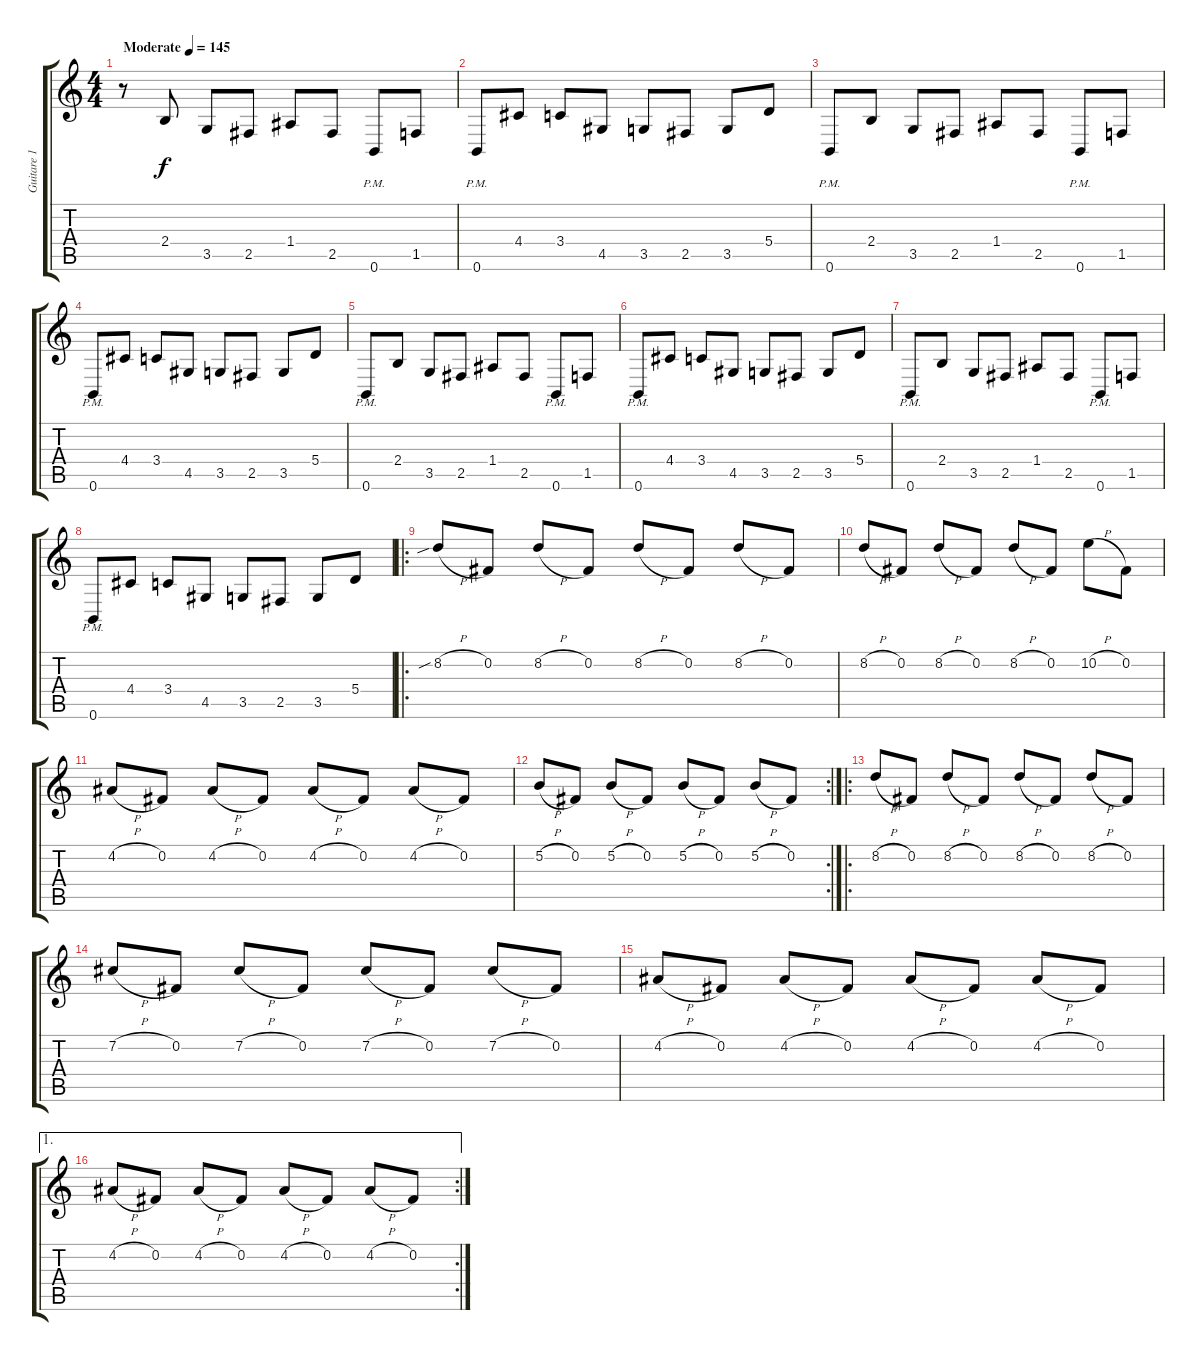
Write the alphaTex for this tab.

\track ("Guitare 1" "Guitare 1") {instrument distortionguitar}
\staff {score tabs}
\tuning (B3 Gb3 D3 A2 E2 B1) {hide}
\ts (4 4)
\tempo (145 "Moderate")
\clef g2
\ks c
r.8{dy f instrument distortionguitar} 2.4.8 3.5.8 2.5.8 1.4.8 2.5.8 0.6{pm}.8 1.5.8 |
0.6{pm}.8 4.4.8 3.4.8 4.5.8 3.5.8 2.5.8 3.5.8 5.4.8 |
0.6{pm}.8 2.4.8 3.5.8 2.5.8 1.4.8 2.5.8 0.6{pm}.8 1.5.8 |
0.6{pm}.8 4.4.8 3.4.8 4.5.8 3.5.8 2.5.8 3.5.8 5.4.8 |
0.6{pm}.8 2.4.8 3.5.8 2.5.8 1.4.8 2.5.8 0.6{pm}.8 1.5.8 |
0.6{pm}.8 4.4.8 3.4.8 4.5.8 3.5.8 2.5.8 3.5.8 5.4.8 |
0.6{pm}.8 2.4.8 3.5.8 2.5.8 1.4.8 2.5.8 0.6{pm}.8 1.5.8 |
0.6{pm}.8 4.4.8 3.4.8 4.5.8 3.5.8 2.5.8 3.5.8 5.4.8 |
\ro
8.2{sib h}.8 0.2.8 8.2{h}.8 0.2.8 8.2{h}.8 0.2.8 8.2{h}.8 0.2.8 |
8.2{h}.8 0.2.8 8.2{h}.8 0.2.8 8.2{h}.8 0.2.8 10.2{h}.8 0.2.8 |
4.2{h}.8 0.2.8 4.2{h}.8 0.2.8 4.2{h}.8 0.2.8 4.2{h}.8 0.2.8 |
\rc 2
5.2{h}.8 0.2.8 5.2{h}.8 0.2.8 5.2{h}.8 0.2.8 5.2{h}.8 0.2.8 |
\ro
8.2{h}.8 0.2.8 8.2{h}.8 0.2.8 8.2{h}.8 0.2.8 8.2{h}.8 0.2.8 |
7.2{h}.8 0.2.8 7.2{h}.8 0.2.8 7.2{h}.8 0.2.8 7.2{h}.8 0.2.8 |
4.2{h}.8 0.2.8 4.2{h}.8 0.2.8 4.2{h}.8 0.2.8 4.2{h}.8 0.2.8 |
\ae 1
\rc 2
4.2{h}.8 0.2.8 4.2{h}.8 0.2.8 4.2{h}.8 0.2.8 4.2{h}.8 0.2.8
